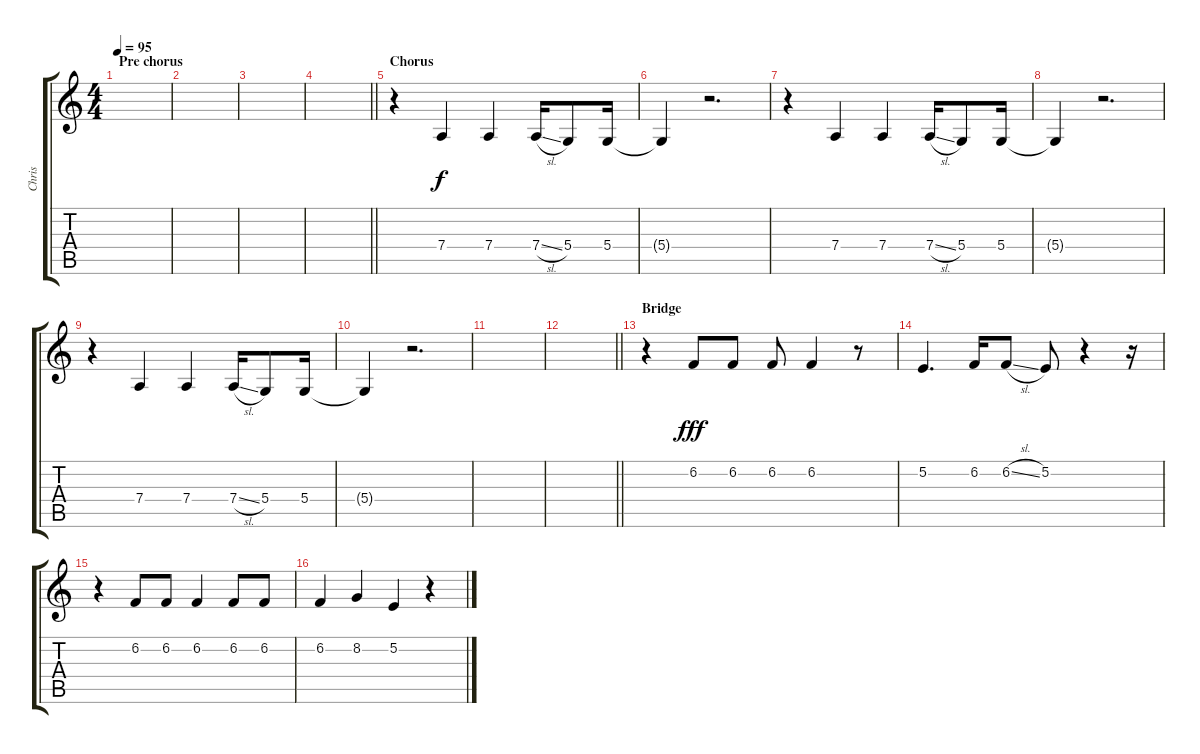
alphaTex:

\track ("Chris" "Chris") {instrument mutedtrumpet}
\staff {score tabs}
\tuning (E4 B3 G3 D3 A2 E2) {hide}
\ts (4 4)
\section ("" "Pre chorus")
\tempo 95
\clef g2
\ks c
|
|
|
\barLineRight lightlight
|
\section ("" "Chorus")
r.4 7.4.4 7.4.4 7.4{sl}.16 5.4.8 5.4.16 |
5.4{t}.4 r.2{d} |
r.4 7.4.4 7.4.4 7.4{sl}.16 5.4.8 5.4.16 |
5.4{t}.4 r.2{d} |
r.4 7.4.4 7.4.4 7.4{sl}.16 5.4.8 5.4.16 |
5.4{t}.4 r.2{d} |
|
\barLineRight lightlight
|
\section ("" "Bridge")
r.4 6.2.8{dy fff} 6.2.8 6.2.8 6.2.4 r.8 |
5.2.4{d} 6.2.16 6.2{sl}.8 5.2.8 r.4 r.16 |
r.4 6.2.8 6.2.8 6.2.4 6.2.8 6.2.8 |
6.2.4 8.2.4 5.2.4 r.4
